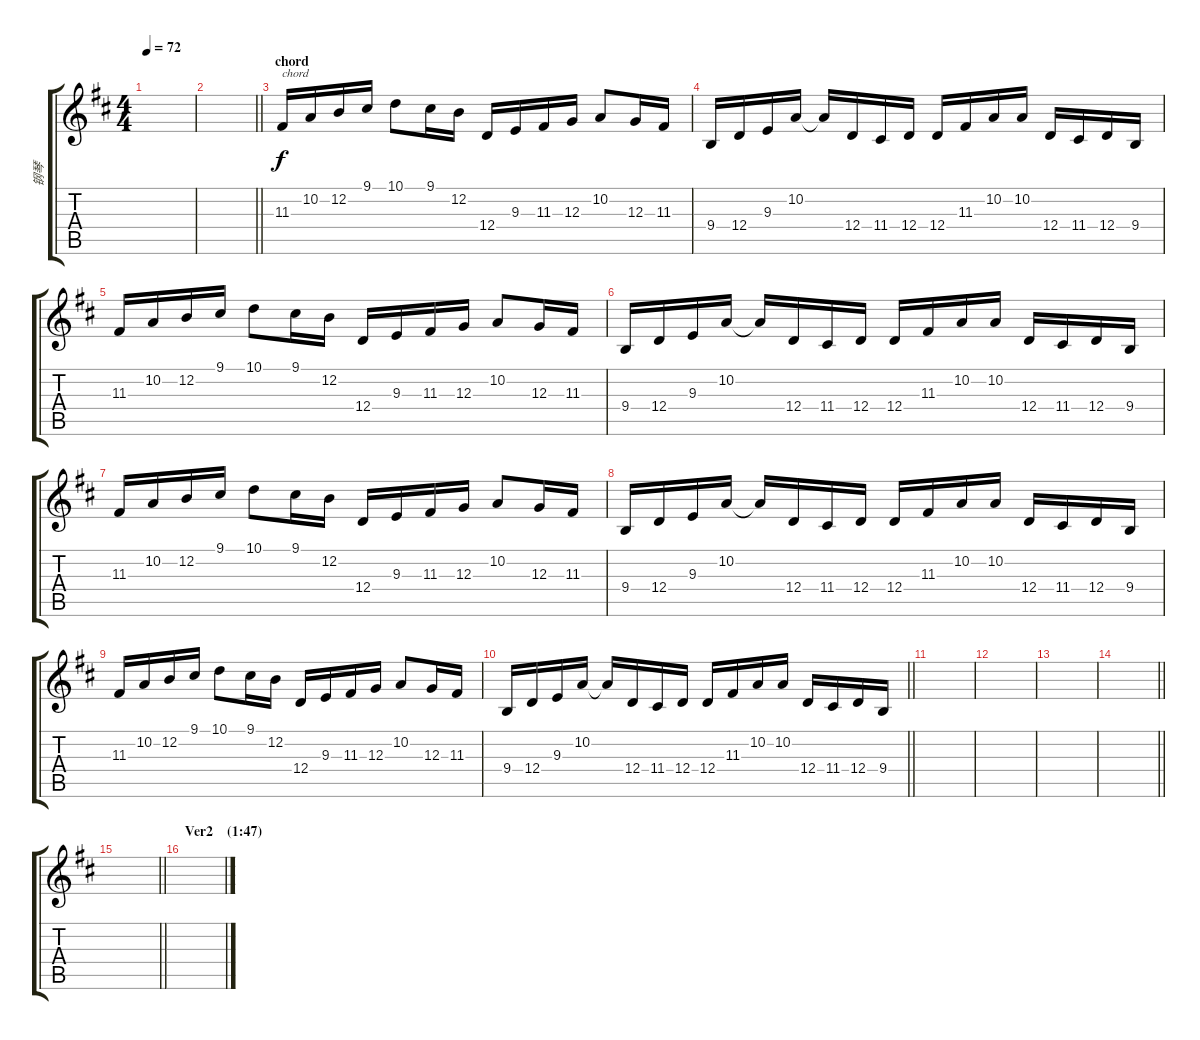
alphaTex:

\track ("钢琴" "钢琴") {instrument acousticgrandpiano}
\staff {score tabs}
\tuning (E4 B3 G3 D3 A2 E2) {hide}
\ts (4 4)
\tempo 72
\clef g2
\ks d
|
\barLineRight lightlight
|
\section ("" "chord")
11.3.16{txt "chord"} 10.2.16 12.2.16 9.1.16 10.1.8 9.1.16 12.2.16 12.4.16 9.3.16 11.3.16 12.3.16 10.2.8 12.3.16 11.3.16 |
9.4.16 12.4.16 9.3.16 10.2.16 10.2{t}.16 12.4.16 11.4.16 12.4.16 12.4.16 11.3.16 10.2.16 10.2.16 12.4.16 11.4.16 12.4.16 9.4.16 |
11.3.16 10.2.16 12.2.16 9.1.16 10.1.8 9.1.16 12.2.16 12.4.16 9.3.16 11.3.16 12.3.16 10.2.8 12.3.16 11.3.16 |
9.4.16 12.4.16 9.3.16 10.2.16 10.2{t}.16 12.4.16 11.4.16 12.4.16 12.4.16 11.3.16 10.2.16 10.2.16 12.4.16 11.4.16 12.4.16 9.4.16 |
11.3.16 10.2.16 12.2.16 9.1.16 10.1.8 9.1.16 12.2.16 12.4.16 9.3.16 11.3.16 12.3.16 10.2.8 12.3.16 11.3.16 |
9.4.16 12.4.16 9.3.16 10.2.16 10.2{t}.16 12.4.16 11.4.16 12.4.16 12.4.16 11.3.16 10.2.16 10.2.16 12.4.16 11.4.16 12.4.16 9.4.16 |
11.3.16 10.2.16 12.2.16 9.1.16 10.1.8 9.1.16 12.2.16 12.4.16 9.3.16 11.3.16 12.3.16 10.2.8 12.3.16 11.3.16 |
\barLineRight lightlight
9.4.16 12.4.16 9.3.16 10.2.16 10.2{t}.16 12.4.16 11.4.16 12.4.16 12.4.16 11.3.16 10.2.16 10.2.16 12.4.16 11.4.16 12.4.16 9.4.16 |
|
|
|
\barLineRight lightlight
|
\barLineRight lightlight
|
\section ("" "Ver2    (1:47)")
